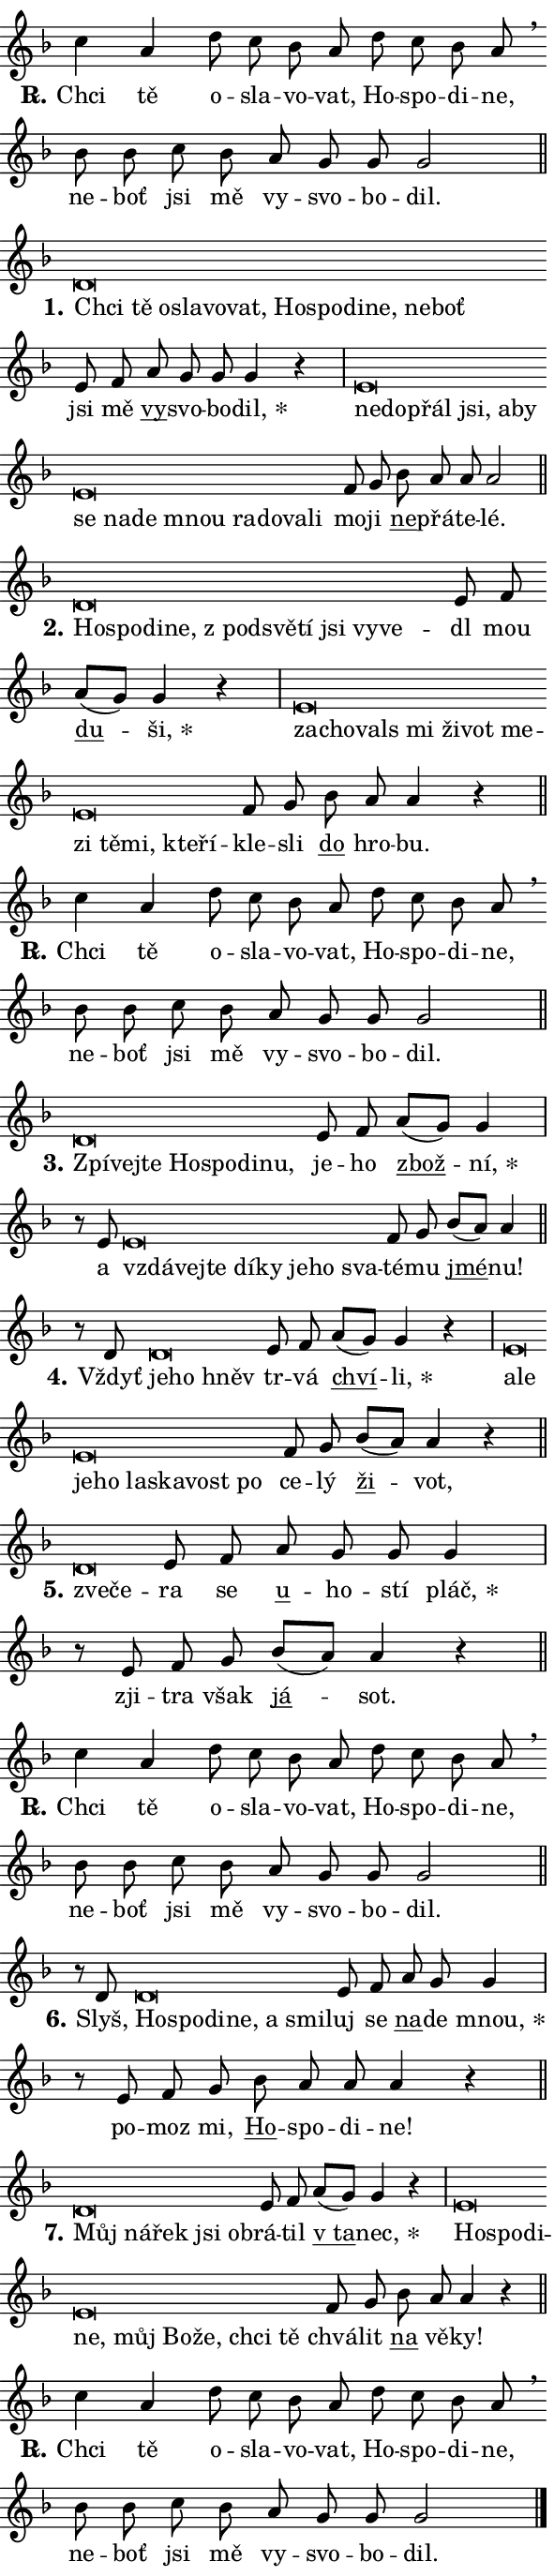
\version "2.24.0"
\header { tagline = "" }
\paper {
  indent = 0\cm
  top-margin = 0\cm
  right-margin = 0.13\cm % to fit lyric hyphens
  bottom-margin = 0\cm
  left-margin = 0\cm
  paper-width = 10\cm
  page-breaking = #ly:one-page-breaking
  system-system-spacing.basic-distance = #11
  score-system-spacing.basic-distance = #11
  ragged-last = ##f
}


%% Author: Thomas Morley
%% https://lists.gnu.org/archive/html/lilypond-user/2020-05/msg00002.html
#(define (line-position grob)
"Returns position of @var[grob} in current system:
   @code{'start}, if at first time-step
   @code{'end}, if at last time-step
   @code{'middle} otherwise
"
  (let* ((col (ly:item-get-column grob))
         (ln (ly:grob-object col 'left-neighbor))
         (rn (ly:grob-object col 'right-neighbor))
         (col-to-check-left (if (ly:grob? ln) ln col))
         (col-to-check-right (if (ly:grob? rn) rn col))
         (break-dir-left
           (and
             (ly:grob-property col-to-check-left 'non-musical #f)
             (ly:item-break-dir col-to-check-left)))
         (break-dir-right
           (and
             (ly:grob-property col-to-check-right 'non-musical #f)
             (ly:item-break-dir col-to-check-right))))
        (cond ((eqv? 1 break-dir-left) 'start)
              ((eqv? -1 break-dir-right) 'end)
              (else 'middle))))

#(define (tranparent-at-line-position vctor)
  (lambda (grob)
  "Relying on @code{line-position} select the relevant enry from @var{vctor}.
Used to determine transparency,"
    (case (line-position grob)
      ((end) (not (vector-ref vctor 0)))
      ((middle) (not (vector-ref vctor 1)))
      ((start) (not (vector-ref vctor 2))))))

noteHeadBreakVisibility =
#(define-music-function (break-visibility)(vector?)
"Makes @code{NoteHead}s transparent relying on @var{break-visibility}"
#{
  \override NoteHead.transparent =
    #(tranparent-at-line-position break-visibility)
#})

#(define delete-ledgers-for-transparent-note-heads
  (lambda (grob)
    "Reads whether a @code{NoteHead} is transparent.
If so this @code{NoteHead} is removed from @code{'note-heads} from
@var{grob}, which is supposed to be @code{LedgerLineSpanner}.
As a result ledgers are not printed for this @code{NoteHead}"
    (let* ((nhds-array (ly:grob-object grob 'note-heads))
           (nhds-list
             (if (ly:grob-array? nhds-array)
                 (ly:grob-array->list nhds-array)
                 '()))
           ;; Relies on the transparent-property being done before
           ;; Staff.LedgerLineSpanner.after-line-breaking is executed.
           ;; This is fragile ...
           (to-keep
             (remove
               (lambda (nhd)
                 (ly:grob-property nhd 'transparent #f))
               nhds-list)))
      ;; TODO find a better method to iterate over grob-arrays, similiar
      ;; to filter/remove etc for lists
      ;; For now rebuilt from scratch
      (set! (ly:grob-object grob 'note-heads)  '())
      (for-each
        (lambda (nhd)
          (ly:pointer-group-interface::add-grob grob 'note-heads nhd))
        to-keep))))

squashNotes = {
  \override NoteHead.X-extent = #'(-0.2 . 0.2)
  \override NoteHead.Y-extent = #'(-0.75 . 0)
  \override NoteHead.stencil =
    #(lambda (grob)
       (let ((pos (ly:grob-property grob 'staff-position)))
         (begin
           (if (< pos -7) (display "ERROR: Lower brevis then expected\n") (display ""))
           (if (<= pos -6) ly:text-interface::print ly:note-head::print))))
}
unSquashNotes = {
  \revert NoteHead.X-extent
  \revert NoteHead.Y-extent
  \revert NoteHead.stencil
}

hideNotes = \noteHeadBreakVisibility #begin-of-line-visible
unHideNotes = \noteHeadBreakVisibility #all-visible

% work-around for resetting accidentals
% https://lilypond.org/doc/v2.23/Documentation/notation/displaying-rhythms#unmetered-music
cadenzaMeasure = {
  \cadenzaOff
  \partial 1024 s1024
  \cadenzaOn
}

#(define-markup-command (accent layout props text) (markup?)
  "Underline accented syllable"
  (interpret-markup layout props
    #{\markup \override #'(offset . 4.3) \underline { #text }#}))

responsum = \markup \concat {
  "R" \hspace #-1.05 \path #0.1 #'((moveto 0 0.07) (lineto 0.9 0.8)) \hspace #0.05 "."
}

spaceSize = #0.6828661417322834 % exact space size for TeX Gyre Schola

\layout {
  \context {
    \Staff
    \remove "Time_signature_engraver"
    \override LedgerLineSpanner.after-line-breaking = #delete-ledgers-for-transparent-note-heads
  }
  \context {
    \Lyrics {
      \override LyricSpace.minimum-distance = \spaceSize
      \override LyricText.font-name = #"TeX Gyre Schola"
      \override LyricText.font-size = 1
      \override StanzaNumber.font-name = #"TeX Gyre Schola Bold"
      \override StanzaNumber.font-size = 1
    }
  }
  \context {
    \Score 
    \override NoteHead.text =
      #(lambda (grob) 
        (let ((pos (ly:grob-property grob 'staff-position)))
          #{\markup {
            \combine
              \halign #-0.55 \raise #(if (= pos -6) 0 0.5) \override #'(thickness . 2) \draw-line #'(3.2 . 0)
              \musicglyph "noteheads.sM1"
          }#}))
  }
}

% magnetic-lyrics.ily
%
%   written by
%     Jean Abou Samra <jean@abou-samra.fr>
%     Werner Lemberg <wl@gnu.org>
%
%   adapted by
%     Jiri Hon <jiri.hon@gmail.com>
%
% Version 2022-Apr-15

% https://www.mail-archive.com/lilypond-user@gnu.org/msg149350.html

#(define (Left_hyphen_pointer_engraver context)
   "Collect syllable-hyphen-syllable occurrences in lyrics and store
them in properties.  This engraver only looks to the left.  For
example, if the lyrics input is @code{foo -- bar}, it does the
following.

@itemize @bullet
@item
Set the @code{text} property of the @code{LyricHyphen} grob between
@q{foo} and @q{bar} to @code{foo}.

@item
Set the @code{left-hyphen} property of the @code{LyricText} grob with
text @q{foo} to the @code{LyricHyphen} grob between @q{foo} and
@q{bar}.
@end itemize

Use this auxiliary engraver in combination with the
@code{lyric-@/text::@/apply-@/magnetic-@/offset!} hook."
   (let ((hyphen #f)
         (text #f))
     (make-engraver
      (acknowledgers
       ((lyric-syllable-interface engraver grob source-engraver)
        (set! text grob)))
      (end-acknowledgers
       ((lyric-hyphen-interface engraver grob source-engraver)
        ;(when (not (grob::has-interface grob 'lyric-space-interface))
          (set! hyphen grob)));)
      ((stop-translation-timestep engraver)
       (when (and text hyphen)
         (ly:grob-set-object! text 'left-hyphen hyphen))
       (set! text #f)
       (set! hyphen #f)))))

#(define (lyric-text::apply-magnetic-offset! grob)
   "If the space between two syllables is less than the value in
property @code{LyricText@/.details@/.squash-threshold}, move the right
syllable to the left so that it gets concatenated with the left
syllable.

Use this function as a hook for
@code{LyricText@/.after-@/line-@/breaking} if the
@code{Left_@/hyphen_@/pointer_@/engraver} is active."
   (let ((hyphen (ly:grob-object grob 'left-hyphen #f)))
     (when hyphen
       (let ((left-text (ly:spanner-bound hyphen LEFT)))
         (when (grob::has-interface left-text 'lyric-syllable-interface)
           (let* ((common (ly:grob-common-refpoint grob left-text X))
                  (this-x-ext (ly:grob-extent grob common X))
                  (left-x-ext
                   (begin
                     ;; Trigger magnetism for left-text.
                     (ly:grob-property left-text 'after-line-breaking)
                     (ly:grob-extent left-text common X)))
                  ;; `delta` is the gap width between two syllables.
                  (delta (- (interval-start this-x-ext)
                            (interval-end left-x-ext)))
                  (details (ly:grob-property grob 'details))
                  (threshold (assoc-get 'squash-threshold details 0.2)))
             (when (< delta threshold)
               (let* (;; We have to manipulate the input text so that
                      ;; ligatures crossing syllable boundaries are not
                      ;; disabled.  For languages based on the Latin
                      ;; script this is essentially a beautification.
                      ;; However, for non-Western scripts it can be a
                      ;; necessity.
                      (lt (ly:grob-property left-text 'text))
                      (rt (ly:grob-property grob 'text))
                      (is-space (grob::has-interface hyphen 'lyric-space-interface))
                      (space (if is-space " " ""))
                      (extra-delta (if is-space spaceSize 0))
                      ;; Append new syllable.
                      (ltrt-space (if (and (string? lt) (string? rt))
                                (string-append lt space rt)
                                (make-concat-markup (list lt space rt))))
                      ;; Right-align `ltrt` to the right side.
                      (ltrt-space-markup (grob-interpret-markup
                               grob
                               (make-translate-markup
                                (cons (interval-length this-x-ext) 0)
                                (make-right-align-markup ltrt-space)))))
                 (begin
                   ;; Don't print `left-text`.
                   (ly:grob-set-property! left-text 'stencil #f)
                   ;; Set text and stencil (which holds all collected
                   ;; syllables so far) and shift it to the left.
                   (ly:grob-set-property! grob 'text ltrt-space)
                   (ly:grob-set-property! grob 'stencil ltrt-space-markup)
                   (ly:grob-translate-axis! grob (- (- delta extra-delta)) X))))))))))


#(define (lyric-hyphen::displace-bounds-first grob)
   ;; Make very sure this callback isn't triggered too early.
   (let ((left (ly:spanner-bound grob LEFT))
         (right (ly:spanner-bound grob RIGHT)))
     (ly:grob-property left 'after-line-breaking)
     (ly:grob-property right 'after-line-breaking)
     (ly:lyric-hyphen::print grob)))

squashThreshold = #0.4

\layout {
  \context {
    \Lyrics
    \consists #Left_hyphen_pointer_engraver
    \override LyricText.after-line-breaking =
      #lyric-text::apply-magnetic-offset!
    \override LyricHyphen.stencil = #lyric-hyphen::displace-bounds-first
    \override LyricText.details.squash-threshold = \squashThreshold
    \override LyricHyphen.minimum-distance = 0
    \override LyricHyphen.minimum-length = \squashThreshold
  }
}

squashText = \override LyricText.details.squash-threshold = 9999
unSquashText = \override LyricText.details.squash-threshold = \squashThreshold

leftText = \override LyricText.self-alignment-X = #LEFT
unLeftText = \revert LyricText.self-alignment-X

starOffset = #(lambda (grob) 
                (let ((x_offset (ly:self-alignment-interface::aligned-on-x-parent grob)))
                  (if (= x_offset 0) 0 (+ x_offset 1.2))))

star = #(define-music-function (syllable)(string?)
"Append star separator at the end of a syllable"
#{
  \once \override LyricText.X-offset = #starOffset
  \lyricmode { \markup {
    #syllable
    \override #'((font-name . "TeX Gyre Schola Bold")) \hspace #0.2 \lower #0.65 \larger "*"
  } }
#})

starAccent = #(define-music-function (syllable)(string?)
"Append star separator at the end of a syllable and make accent"
#{
  \once \override LyricText.X-offset = #starOffset
  \lyricmode { \markup {
    \accent #syllable
    \override #'((font-name . "TeX Gyre Schola Bold")) \hspace #0.2 \lower #0.65 \larger "*"
  } }
#})

breath = #(define-music-function (syllable)(string?)
"Append breathing indicator at the end of a syllable"
#{
  \lyricmode { \markup { #syllable "+" } }
#})

optionalBreath = #(define-music-function (syllable)(string?)
"Append optional breathing indicator at the end of a syllable"
#{
  \lyricmode { \markup { #syllable "(+)" } }
#})


\score {
    <<
        \new Voice = "melody" { \cadenzaOn \key f \major \relative { c''4 a d8 c bes a \bar "" d c bes a \breathe \bar "" bes bes c bes \bar "" a g g g2 \cadenzaMeasure \bar "||" \break } }
        \new Lyrics \lyricsto "melody" { \lyricmode { \set stanza = \responsum
Chci tě o -- sla -- vo -- vat, Ho -- spo -- di -- ne, ne -- boť jsi mě vy -- svo -- bo -- dil. } }
    >>
    \layout {}
}

\score {
    <<
        \new Voice = "melody" { \cadenzaOn \key f \major \relative { \squashNotes d'\breve*1/16 \hideNotes \breve*1/16 \bar "" \breve*1/16 \bar "" \breve*1/16 \bar "" \breve*1/16 \bar "" \breve*1/16 \bar "" \breve*1/16 \bar "" \breve*1/16 \bar "" \breve*1/16 \bar "" \breve*1/16 \bar "" \breve*1/16 \breve*1/16 \bar "" \unHideNotes \unSquashNotes e8 f \bar "" a g g g4 r \cadenzaMeasure \bar "|" \squashNotes e\breve*1/16 \hideNotes \breve*1/16 \bar "" \breve*1/16 \bar "" \breve*1/16 \bar "" \breve*1/16 \bar "" \breve*1/16 \bar "" \breve*1/16 \bar "" \breve*1/16 \bar "" \breve*1/16 \bar "" \breve*1/16 \bar "" \breve*1/16 \bar "" \breve*1/16 \bar "" \breve*1/16 \breve*1/16 \bar "" \unHideNotes \unSquashNotes f8 g \bar "" bes a a a2 \cadenzaMeasure \bar "||" \break } }
        \new Lyrics \lyricsto "melody" { \lyricmode { \set stanza = "1."
\leftText Chci \squashText tě o -- sla -- vo -- vat, Ho -- spo -- di -- ne, ne -- boť \unLeftText \unSquashText jsi mě \markup \accent vy -- svo -- bo -- \star dil, \leftText ne -- \squashText do -- přál jsi, a -- by se na -- de mnou ra -- do -- va -- li \unLeftText \unSquashText mo -- ji \markup \accent ne -- přá -- te -- lé. } }
    >>
    \layout {}
}

\score {
    <<
        \new Voice = "melody" { \cadenzaOn \key f \major \relative { \squashNotes d'\breve*1/16 \hideNotes \breve*1/16 \bar "" \breve*1/16 \bar "" \breve*1/16 \bar "" \breve*1/16 \bar "" \breve*1/16 \bar "" \breve*1/16 \bar "" \breve*1/16 \bar "" \breve*1/16 \breve*1/16 \bar "" \unHideNotes \unSquashNotes e8 f \bar "" a[( g)] g4 r \cadenzaMeasure \bar "|" \squashNotes e\breve*1/16 \hideNotes \breve*1/16 \bar "" \breve*1/16 \bar "" \breve*1/16 \bar "" \breve*1/16 \bar "" \breve*1/16 \bar "" \breve*1/16 \bar "" \breve*1/16 \bar "" \breve*1/16 \bar "" \breve*1/16 \bar "" \breve*1/16 \breve*1/16 \bar "" \unHideNotes \unSquashNotes f8 g \bar "" bes a a4 r \cadenzaMeasure \bar "||" \break } }
        \new Lyrics \lyricsto "melody" { \lyricmode { \set stanza = "2."
\leftText Ho -- \squashText spo -- di -- ne, "z pod" -- svě -- tí jsi vy -- ve -- \unLeftText \unSquashText dl mou \markup \accent du -- \star ši, \leftText za -- \squashText cho -- vals mi ži -- vot me -- zi tě -- mi, kte -- ří -- \unLeftText \unSquashText kle -- sli \markup \accent do hro -- bu. } }
    >>
    \layout {}
}

\score {
    <<
        \new Voice = "melody" { \cadenzaOn \key f \major \relative { c''4 a d8 c bes a \bar "" d c bes a \breathe \bar "" bes bes c bes \bar "" a g g g2 \cadenzaMeasure \bar "||" \break } }
        \new Lyrics \lyricsto "melody" { \lyricmode { \set stanza = \responsum
Chci tě o -- sla -- vo -- vat, Ho -- spo -- di -- ne, ne -- boť jsi mě vy -- svo -- bo -- dil. } }
    >>
    \layout {}
}

\score {
    <<
        \new Voice = "melody" { \cadenzaOn \key f \major \relative { \squashNotes d'\breve*1/16 \hideNotes \breve*1/16 \bar "" \breve*1/16 \bar "" \breve*1/16 \bar "" \breve*1/16 \bar "" \breve*1/16 \breve*1/16 \bar "" \unHideNotes \unSquashNotes e8 f \bar "" a[( g)] g4 \cadenzaMeasure \bar "|" r8 e \squashNotes e\breve*1/16 \hideNotes \breve*1/16 \bar "" \breve*1/16 \bar "" \breve*1/16 \bar "" \breve*1/16 \bar "" \breve*1/16 \bar "" \breve*1/16 \breve*1/16 \bar "" \unHideNotes \unSquashNotes f8 g \bar "" bes[( a)] a4 \cadenzaMeasure \bar "||" \break } }
        \new Lyrics \lyricsto "melody" { \lyricmode { \set stanza = "3."
\leftText Zpí -- \squashText vej -- te Ho -- spo -- di -- nu, \unLeftText \unSquashText je -- ho \markup \accent zbož -- \star ní, a \leftText vzdá -- \squashText vej -- te dí -- ky je -- ho sva -- \unLeftText \unSquashText té -- mu \markup \accent jmé -- nu! } }
    >>
    \layout {}
}

\score {
    <<
        \new Voice = "melody" { \cadenzaOn \key f \major \relative { r8 d' \squashNotes d\breve*1/16 \hideNotes \breve*1/16 \breve*1/16 \bar "" \unHideNotes \unSquashNotes e8 f \bar "" a[( g)] g4 r \cadenzaMeasure \bar "|" \squashNotes e\breve*1/16 \hideNotes \breve*1/16 \bar "" \breve*1/16 \bar "" \breve*1/16 \bar "" \breve*1/16 \bar "" \breve*1/16 \bar "" \breve*1/16 \breve*1/16 \bar "" \unHideNotes \unSquashNotes f8 g \bar "" bes[( a)] a4 r \cadenzaMeasure \bar "||" \break } }
        \new Lyrics \lyricsto "melody" { \lyricmode { \set stanza = "4."
Vždyť \leftText je -- \squashText ho hněv \unLeftText \unSquashText tr -- vá \markup \accent chví -- \star li, \leftText a -- \squashText le je -- ho la -- ska -- vost po \unLeftText \unSquashText ce -- lý \markup \accent ži -- vot, } }
    >>
    \layout {}
}

\score {
    <<
        \new Voice = "melody" { \cadenzaOn \key f \major \relative { \squashNotes d'\breve*1/16 \hideNotes \breve*1/16 \bar "" \unHideNotes \unSquashNotes e8 f \bar "" a g g g4 \cadenzaMeasure \bar "|" r8 e f g \bar "" bes[( a)] a4 r \cadenzaMeasure \bar "||" \break } }
        \new Lyrics \lyricsto "melody" { \lyricmode { \set stanza = "5."
\leftText zve -- \squashText če -- \unLeftText \unSquashText ra se \markup \accent u -- ho -- stí \star pláč, zji -- tra však \markup \accent já -- sot. } }
    >>
    \layout {}
}

\score {
    <<
        \new Voice = "melody" { \cadenzaOn \key f \major \relative { c''4 a d8 c bes a \bar "" d c bes a \breathe \bar "" bes bes c bes \bar "" a g g g2 \cadenzaMeasure \bar "||" \break } }
        \new Lyrics \lyricsto "melody" { \lyricmode { \set stanza = \responsum
Chci tě o -- sla -- vo -- vat, Ho -- spo -- di -- ne, ne -- boť jsi mě vy -- svo -- bo -- dil. } }
    >>
    \layout {}
}

\score {
    <<
        \new Voice = "melody" { \cadenzaOn \key f \major \relative { r8 d' \squashNotes d\breve*1/16 \hideNotes \breve*1/16 \bar "" \breve*1/16 \bar "" \breve*1/16 \bar "" \breve*1/16 \breve*1/16 \bar "" \unHideNotes \unSquashNotes e8 f \bar "" a g g4 \cadenzaMeasure \bar "|" r8 e8 f8 g \bar "" bes a a a4 r \cadenzaMeasure \bar "||" \break } }
        \new Lyrics \lyricsto "melody" { \lyricmode { \set stanza = "6."
Slyš, \leftText Ho -- \squashText spo -- di -- ne, a smi -- \unLeftText \unSquashText luj se \markup \accent na -- de \star mnou, po -- moz mi, \markup \accent Ho -- spo -- di -- ne! } }
    >>
    \layout {}
}

\score {
    <<
        \new Voice = "melody" { \cadenzaOn \key f \major \relative { \squashNotes d'\breve*1/16 \hideNotes \breve*1/16 \bar "" \breve*1/16 \bar "" \breve*1/16 \breve*1/16 \bar "" \unHideNotes \unSquashNotes e8 f \bar "" a[( g)] g4 r \cadenzaMeasure \bar "|" \squashNotes e\breve*1/16 \hideNotes \breve*1/16 \bar "" \breve*1/16 \bar "" \breve*1/16 \bar "" \breve*1/16 \bar "" \breve*1/16 \bar "" \breve*1/16 \bar "" \breve*1/16 \breve*1/16 \bar "" \unHideNotes \unSquashNotes f8 g \bar "" bes a a4 r \cadenzaMeasure \bar "||" \break } }
        \new Lyrics \lyricsto "melody" { \lyricmode { \set stanza = "7."
\leftText Můj \squashText ná -- řek jsi ob -- \unLeftText \unSquashText rá -- til \markup \accent "v ta" -- \star nec, \leftText Ho -- \squashText spo -- di -- ne, můj Bo -- že, chci tě \unLeftText \unSquashText chvá -- lit \markup \accent na vě -- ky! } }
    >>
    \layout {}
}

\score {
    <<
        \new Voice = "melody" { \cadenzaOn \key f \major \relative { c''4 a d8 c bes a \bar "" d c bes a \breathe \bar "" bes bes c bes \bar "" a g g g2 \cadenzaMeasure \bar "||" \break } \bar "|." }
        \new Lyrics \lyricsto "melody" { \lyricmode { \set stanza = \responsum
Chci tě o -- sla -- vo -- vat, Ho -- spo -- di -- ne, ne -- boť jsi mě vy -- svo -- bo -- dil. } }
    >>
    \layout {}
}
